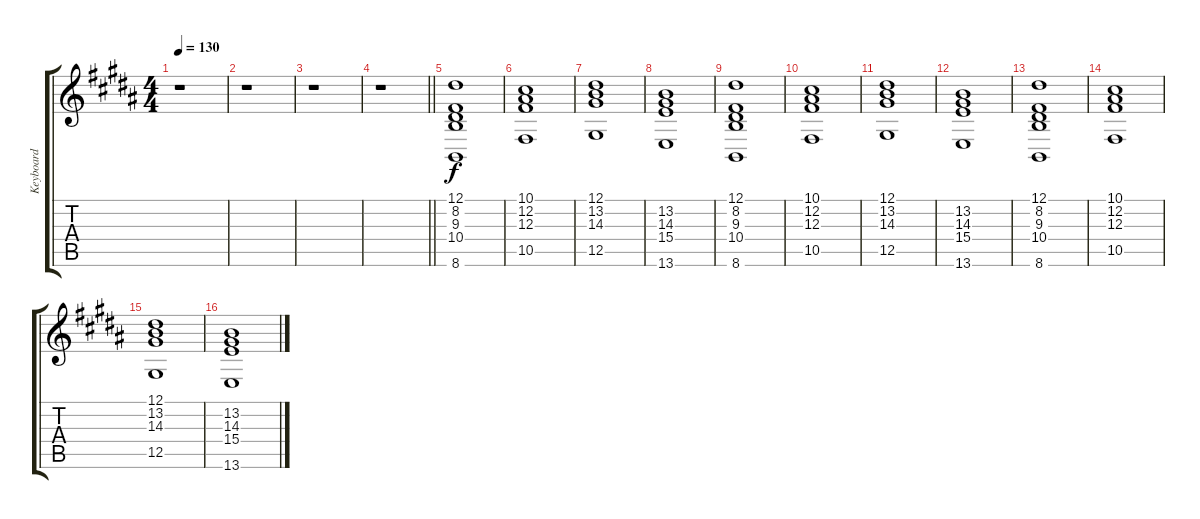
\track ("Keyboard" "Keyboard") {instrument stringensemble1}
\staff {score tabs}
\tuning (Eb4 Bb3 Gb3 Db3 Ab2 Eb2) {hide}
\ts (4 4)
\tempo 130
\clef g2
\ks b
r.1{dy f} |
r.1 |
r.1 |
\barLineRight lightlight
r.1 |
(12.1 8.2 9.3 10.4 8.6).1 |
(10.1 12.2 12.3 10.5).1 |
(12.1 13.2 14.3 12.5).1 |
(13.2 14.3 15.4 13.6).1 |
(12.1 8.2 9.3 10.4 8.6).1 |
(10.1 12.2 12.3 10.5).1 |
(12.1 13.2 14.3 12.5).1 |
(13.2 14.3 15.4 13.6).1 |
(12.1 8.2 9.3 10.4 8.6).1 |
(10.1 12.2 12.3 10.5).1 |
(12.1 13.2 14.3 12.5).1 |
(13.2 14.3 15.4 13.6).1
